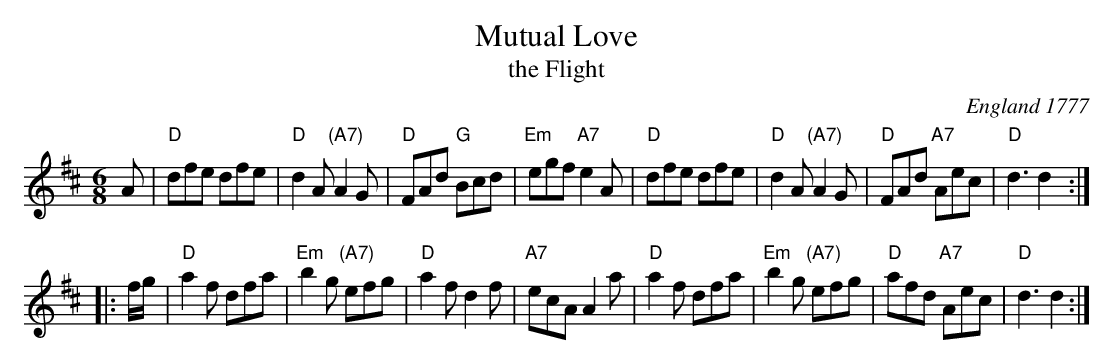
X:1
T: Mutual Love
T: the Flight
O: England 1777
M: 6/8
L: 1/8
K: D
A |\
"D"dfe dfe | "D"d2A "(A7)"A2G | "D"FAd "G"Bcd | "Em"egf "A7"e2A |\
"D"dfe dfe | "D"d2A "(A7)"A2G | "D"FAd "A7"Aec | "D"d3 d2 :|
|: f/g/ |\
"D"a2f dfa | "Em"b2g "(A7)"efg | "D"a2f d2f | "A7"ecA A2a |\
"D"a2f dfa | "Em"b2g "(A7)"efg | "D"afd "A7"Aec | "D"d3 d2 :|
